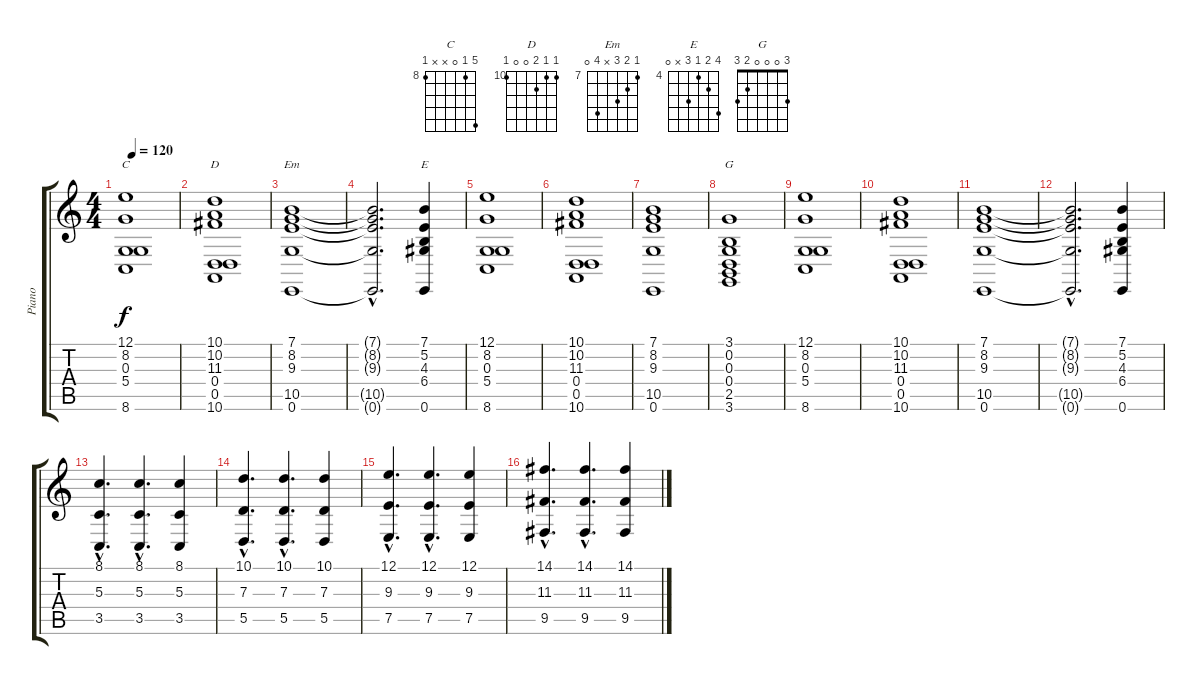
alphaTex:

\track ("Piano" "Piano") {instrument acousticgrandpiano}
\staff {score tabs}
\tuning (E4 B3 G3 D3 A2 E2) {hide}
\chord ("C" 12 8 0 x x 8) {firstfret 8}
\chord ("D" 10 10 11 0 0 10) {firstfret 10}
\chord ("Em" 7 8 9 x 10 0) {firstfret 7}
\chord ("E" 7 5 4 6 x 0) {firstfret 4}
\chord ("G" 3 0 0 0 2 3)
\ts (4 4)
\tempo 120
\clef g2
\ks c
(12.1 8.2 0.3 5.4 8.6).1{ch "C" dy f} |
(10.1 10.2 11.3 0.4 0.5 10.6).1{ch "D"} |
(7.1 8.2 9.3 10.5 0.6).1{ch "Em"} |
(7.1{hac t} 8.2{hac t} 9.3{hac t} 10.5{hac t} 0.6{hac t}).2{d} (7.1 5.2 4.3 6.4 0.6).4{ch "E"} |
(12.1 8.2 0.3 5.4 8.6).1 |
(10.1 10.2 11.3 0.4 0.5 10.6).1 |
(7.1 8.2 9.3 10.5 0.6).1 |
(3.1 0.2 0.3 0.4 2.5 3.6).1{ch "G"} |
(12.1 8.2 0.3 5.4 8.6).1 |
(10.1 10.2 11.3 0.4 0.5 10.6).1 |
(7.1 8.2 9.3 10.5 0.6).1 |
(7.1{hac t} 8.2{hac t} 9.3{hac t} 10.5{hac t} 0.6{hac t}).2{d} (7.1 5.2 4.3 6.4 0.6).4 |
(8.1{hac} 5.3{hac} 3.5{hac}).4{d} (8.1{hac} 5.3{hac} 3.5{hac}).4{d} (8.1 5.3 3.5).4 |
(10.1{hac} 7.3{hac} 5.5{hac}).4{d} (10.1{hac} 7.3{hac} 5.5{hac}).4{d} (10.1 7.3 5.5).4 |
(12.1{hac} 9.3{hac} 7.5{hac}).4{d} (12.1{hac} 9.3{hac} 7.5{hac}).4{d} (12.1 9.3 7.5).4 |
(14.1{hac} 11.3{hac} 9.5{hac}).4{d} (14.1{hac} 11.3{hac} 9.5{hac}).4{d} (14.1 11.3 9.5).4
